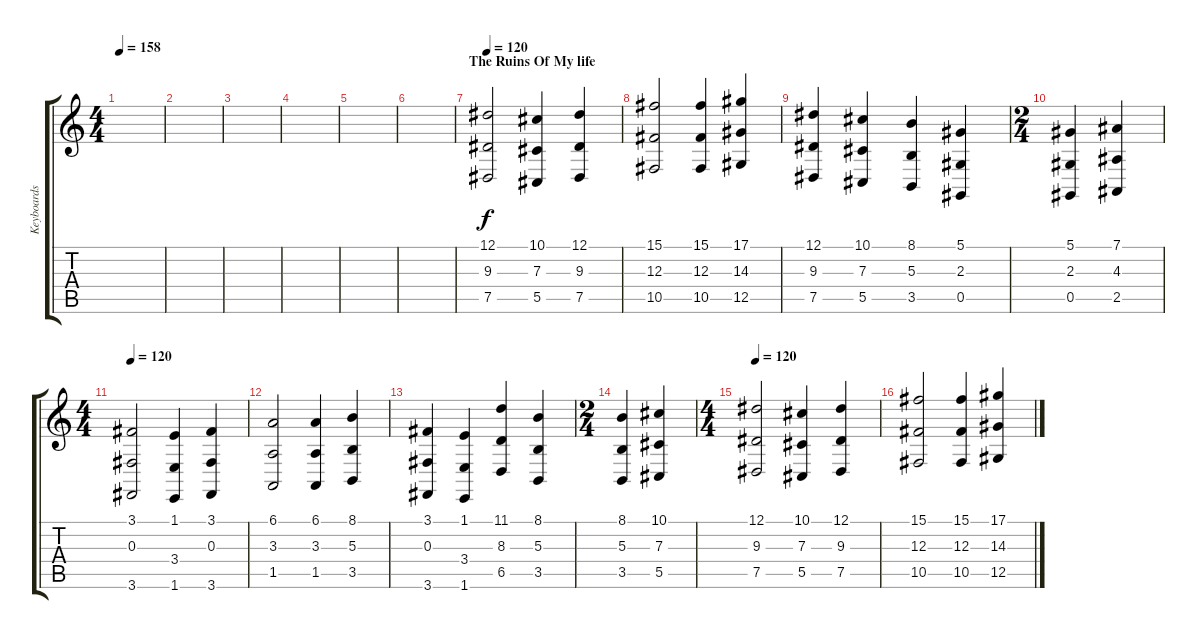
\track ("Keyboards" "Keyboards") {instrument harpsichord}
\staff {score tabs}
\tuning (Eb4 Bb3 Gb3 Db3 Ab2 Eb2) {hide}
\ts (4 4)
\tempo 158
\clef g2
\ks c
|
|
|
|
|
|
\section ("" "The Ruins Of My life")
\tempo 120
(12.1 9.3 7.5).2{instrument voiceoohs} (10.1 7.3 5.5).4 (12.1 9.3 7.5).4 |
(15.1 12.3 10.5).2 (15.1 12.3 10.5).4 (17.1 14.3 12.5).4 |
(12.1 9.3 7.5).4 (10.1 7.3 5.5).4 (8.1 5.3 3.5).4 (5.1 2.3 0.5).4 |
\ts (2 4)
(5.1 2.3 0.5).4 (7.1 4.3 2.5).4 |
\ts (4 4)
\tempo 120
(3.1 0.3 3.6).2 (1.1 3.4 1.6).4 (3.1 0.3 3.6).4 |
(6.1 3.3 1.5).2 (6.1 3.3 1.5).4 (8.1 5.3 3.5).4 |
(3.1 0.3 3.6).4 (1.1 3.4 1.6).4 (11.1 8.3 6.5).4 (8.1 5.3 3.5).4 |
\ts (2 4)
(8.1 5.3 3.5).4 (10.1 7.3 5.5).4 |
\ts (4 4)
\tempo 120
(12.1 9.3 7.5).2 (10.1 7.3 5.5).4 (12.1 9.3 7.5).4 |
(15.1 12.3 10.5).2 (15.1 12.3 10.5).4 (17.1 14.3 12.5).4
